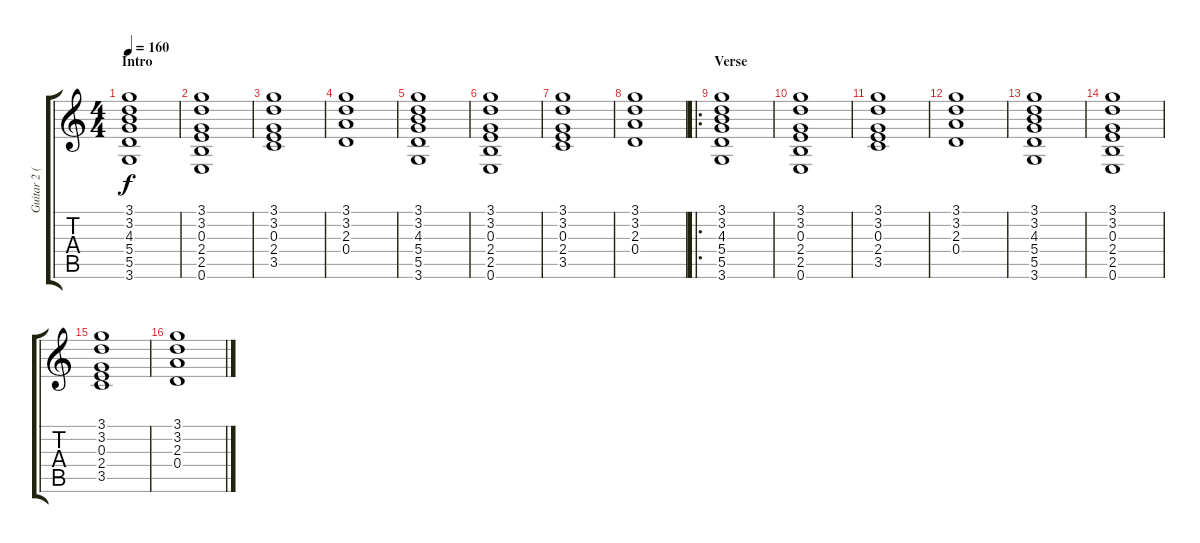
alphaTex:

\track ("Guitar 2 (clean)" "Guitar 2 (") {instrument acousticguitarnylon}
\staff {score tabs}
\tuning (E4 B3 G3 D3 A2 E2) {hide}
\ts (4 4)
\section ("" "Intro")
\tempo 160
\clef g2
\ks c
(3.1 3.2 4.3 5.4 5.5 3.6).1{dy f instrument acousticguitarnylon} |
(3.1 3.2 0.3 2.4 2.5 0.6).1 |
(3.1 3.2 0.3 2.4 3.5).1 |
(3.1 3.2 2.3 0.4).1 |
(3.1 3.2 4.3 5.4 5.5 3.6).1 |
(3.1 3.2 0.3 2.4 2.5 0.6).1 |
(3.1 3.2 0.3 2.4 3.5).1 |
(3.1 3.2 2.3 0.4).1 |
\ro
\section ("" "Verse")
(3.1 3.2 4.3 5.4 5.5 3.6).1 |
(3.1 3.2 0.3 2.4 2.5 0.6).1 |
(3.1 3.2 0.3 2.4 3.5).1 |
(3.1 3.2 2.3 0.4).1 |
(3.1 3.2 4.3 5.4 5.5 3.6).1 |
(3.1 3.2 0.3 2.4 2.5 0.6).1 |
(3.1 3.2 0.3 2.4 3.5).1 |
(3.1 3.2 2.3 0.4).1
